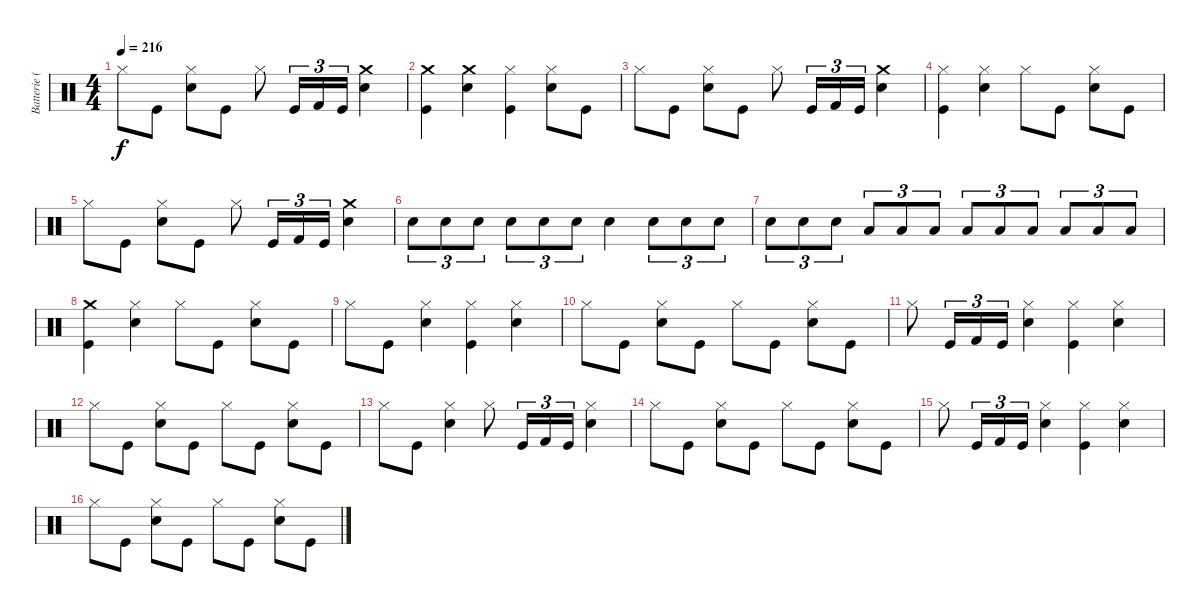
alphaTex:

\track ("Batterie ( Lars )" "Batterie (") {instrument percussion}
\staff {score}
\articulation defaults
\ts (4 4)
\tempo 216
\clef neutral
\ks c "Hi-Hat (closed)".8{dy f} "Kick (hit)".8
("Snare (hit) 2" "Hi-Hat (closed)").8 "Kick (hit)".8 "Hi-Hat (closed)".8 "Kick (hit)".16{tu (3 2)} "Kick (hit) 2".16{tu (3 2)} "Kick (hit)".16{tu (3 2)} ("Crash medium (hit)" "Snare (hit) 2").4 |
("Kick (hit)" "Crash medium (hit)").4 ("Snare (hit) 2" "Crash medium (hit)").4 ("Hi-Hat (closed)" "Kick (hit)").4 ("Snare (hit) 2" "Hi-Hat (closed)").8 "Kick (hit)".8 |
"Hi-Hat (closed)".8 "Kick (hit)".8 ("Snare (hit) 2" "Hi-Hat (closed)").8 "Kick (hit)".8 "Hi-Hat (closed)".8 "Kick (hit)".16{tu (3 2)} "Kick (hit) 2".16{tu (3 2)} "Kick (hit)".16{tu (3 2)} ("Crash medium (hit)" "Snare (hit) 2").4 |
("Hi-Hat (closed)" "Kick (hit)").4 ("Snare (hit) 2" "Hi-Hat (closed)").4 "Hi-Hat (closed)".8 "Kick (hit)".8 ("Snare (hit) 2" "Hi-Hat (closed)").8 "Kick (hit)".8 |
"Hi-Hat (closed)".8 "Kick (hit)".8 ("Snare (hit) 2" "Hi-Hat (closed)").8 "Kick (hit)".8 "Hi-Hat (closed)".8 "Kick (hit)".16{tu (3 2)} "Kick (hit) 2".16{tu (3 2)} "Kick (hit)".16{tu (3 2)} ("Crash medium (hit)" "Snare (hit) 2").4 |
"Snare (hit) 2".8{tu (3 2)} "Snare (hit) 2".8{tu (3 2)} "Snare (hit) 2".8{tu (3 2)} "Snare (hit) 2".8{tu (3 2)} "Snare (hit) 2".8{tu (3 2)} "Snare (hit) 2".8{tu (3 2)} "Snare (hit) 2".4 "Snare (hit) 2".8{tu (3 2)} "Snare (hit) 2".8{tu (3 2)} "Snare (hit) 2".8{tu (3 2)} |
"Snare (hit) 2".8{tu (3 2)} "Snare (hit) 2".8{tu (3 2)} "Snare (hit) 2".8{tu (3 2)} "Low Tom (hit)".8{tu (3 2)} "Low Tom (hit)".8{tu (3 2)} "Low Tom (hit)".8{tu (3 2)} "Low Tom (hit)".8{tu (3 2)} "Low Tom (hit)".8{tu (3 2)} "Low Tom (hit)".8{tu (3 2)} "Low Tom (hit)".8{tu (3 2)} "Low Tom (hit)".8{tu (3 2)} "Low Tom (hit)".8{tu (3 2)} |
("Crash medium (hit)" "Kick (hit)").4 ("Hi-Hat (closed)" "Snare (hit) 2").4 "Hi-Hat (closed)".8 "Kick (hit)".8 ("Snare (hit) 2" "Hi-Hat (closed)").8 "Kick (hit)".8 |
"Hi-Hat (closed)".8 "Kick (hit)".8 ("Snare (hit) 2" "Hi-Hat (closed)").4 ("Hi-Hat (closed)" "Kick (hit)").4 ("Snare (hit) 2" "Hi-Hat (closed)").4 |
"Hi-Hat (closed)".8 "Kick (hit)".8 ("Snare (hit) 2" "Hi-Hat (closed)").8 "Kick (hit)".8 "Hi-Hat (closed)".8 "Kick (hit)".8 ("Snare (hit) 2" "Hi-Hat (closed)").8 "Kick (hit)".8 |
"Hi-Hat (closed)".8 "Kick (hit)".16{tu (3 2)} "Kick (hit) 2".16{tu (3 2)} "Kick (hit)".16{tu (3 2)} ("Snare (hit) 2" "Hi-Hat (closed)").4 ("Kick (hit)" "Hi-Hat (closed)").4 ("Hi-Hat (closed)" "Snare (hit) 2").4 |
"Hi-Hat (closed)".8 "Kick (hit)".8 ("Snare (hit) 2" "Hi-Hat (closed)").8 "Kick (hit)".8 "Hi-Hat (closed)".8 "Kick (hit)".8 ("Snare (hit) 2" "Hi-Hat (closed)").8 "Kick (hit)".8 |
"Hi-Hat (closed)".8 "Kick (hit)".8 ("Snare (hit) 2" "Hi-Hat (closed)").4 "Hi-Hat (closed)".8 "Kick (hit)".16{tu (3 2)} "Kick (hit) 2".16{tu (3 2)} "Kick (hit)".16{tu (3 2)} ("Snare (hit) 2" "Hi-Hat (closed)").4 |
"Hi-Hat (closed)".8 "Kick (hit)".8 ("Snare (hit) 2" "Hi-Hat (closed)").8 "Kick (hit)".8 "Hi-Hat (closed)".8 "Kick (hit)".8 ("Snare (hit) 2" "Hi-Hat (closed)").8 "Kick (hit)".8 |
"Hi-Hat (closed)".8 "Kick (hit)".16{tu (3 2)} "Kick (hit) 2".16{tu (3 2)} "Kick (hit)".16{tu (3 2)} ("Snare (hit) 2" "Hi-Hat (closed)").4 ("Kick (hit)" "Hi-Hat (closed)").4 ("Hi-Hat (closed)" "Snare (hit) 2").4 |
"Hi-Hat (closed)".8 "Kick (hit)".8 ("Snare (hit) 2" "Hi-Hat (closed)").8 "Kick (hit)".8 "Hi-Hat (closed)".8 "Kick (hit)".8 ("Snare (hit) 2" "Hi-Hat (closed)").8 "Kick (hit)".8
